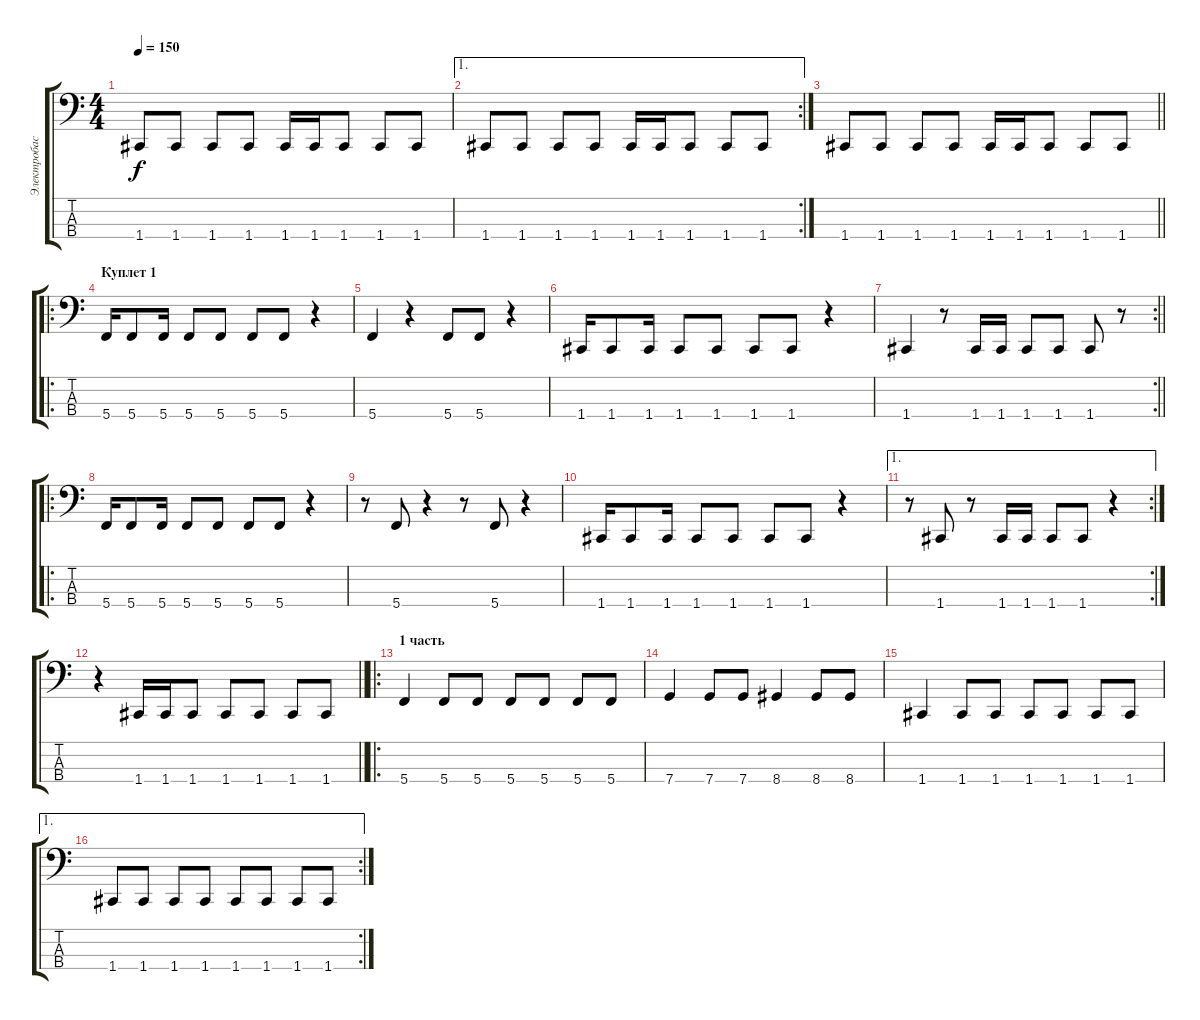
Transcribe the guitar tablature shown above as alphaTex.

\track ("Электробасист" "Электробас") {instrument electricbasspick}
\staff {score tabs}
\tuning (Eb2 Bb1 F1 C1) {hide}
\ts (4 4)
\tempo 150
\clef f4
\ks c
1.4.8{dy f} 1.4.8 1.4.8 1.4.8 1.4.16 1.4.16 1.4.8 1.4.8 1.4.8 |
\ae 1
\rc 2
1.4.8 1.4.8 1.4.8 1.4.8 1.4.16 1.4.16 1.4.8 1.4.8 1.4.8 |
\barLineRight lightlight
1.4.8 1.4.8 1.4.8 1.4.8 1.4.16 1.4.16 1.4.8 1.4.8 1.4.8 |
\ro
\section ("" "Куплет 1")
5.4.16 5.4.8 5.4.16 5.4.8 5.4.8 5.4.8 5.4.8 r.4 |
5.4.4 r.4 5.4.8 5.4.8 r.4 |
1.4.16 1.4.8 1.4.16 1.4.8 1.4.8 1.4.8 1.4.8 r.4 |
\rc 2
\barLineRight lightlight
1.4.4 r.8 1.4.16 1.4.16 1.4.8 1.4.8 1.4.8 r.8 |
\ro
\section ("" "")
5.4.16 5.4.8 5.4.16 5.4.8 5.4.8 5.4.8 5.4.8 r.4 |
r.8 5.4.8 r.4 r.8 5.4.8 r.4 |
1.4.16 1.4.8 1.4.16 1.4.8 1.4.8 1.4.8 1.4.8 r.4 |
\ae 1
\rc 2
r.8 1.4.8 r.8 1.4.16 1.4.16 1.4.8 1.4.8 r.4 |
\barLineRight lightlight
r.4 1.4.16 1.4.16 1.4.8 1.4.8 1.4.8 1.4.8 1.4.8 |
\ro
\section ("" "1 часть")
5.4.4 5.4.8 5.4.8 5.4.8 5.4.8 5.4.8 5.4.8 |
7.4.4 7.4.8 7.4.8 8.4.4 8.4.8 8.4.8 |
1.4.4 1.4.8 1.4.8 1.4.8 1.4.8 1.4.8 1.4.8 |
\ae 1
\rc 2
1.4.8 1.4.8 1.4.8 1.4.8 1.4.8 1.4.8 1.4.8 1.4.8
